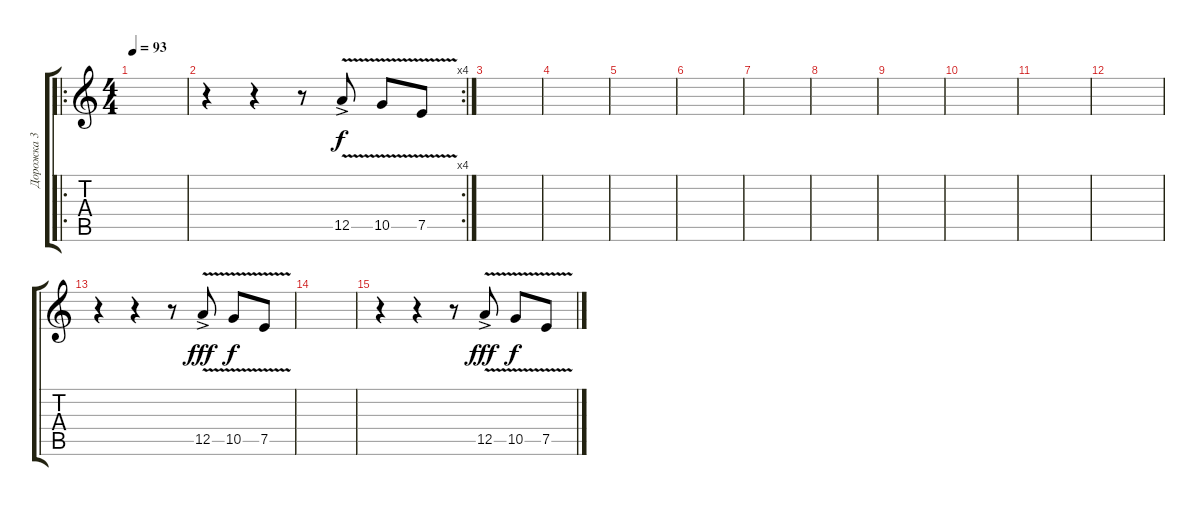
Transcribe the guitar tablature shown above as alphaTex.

\track ("Дорожка 3" "Дорожка 3") {instrument overdrivenguitar}
\staff {score tabs}
\tuning (E4 B3 G3 D3 A2 E2) {hide}
\ro
\ts (4 4)
\tempo 93
\clef g2
\ks c
|
\rc 4
r.4 r.4 r.8 12.5{v ac}.8 10.5{v}.8{dy f} 7.5{v}.8 |
|
|
|
|
|
|
|
|
|
|
r.4 r.4 r.8 12.5{v ac}.8{dy fff} 10.5{v}.8{dy f} 7.5{v}.8 |
|
r.4 r.4 r.8 12.5{v ac}.8{dy fff} 10.5{v}.8{dy f} 7.5{v}.8
